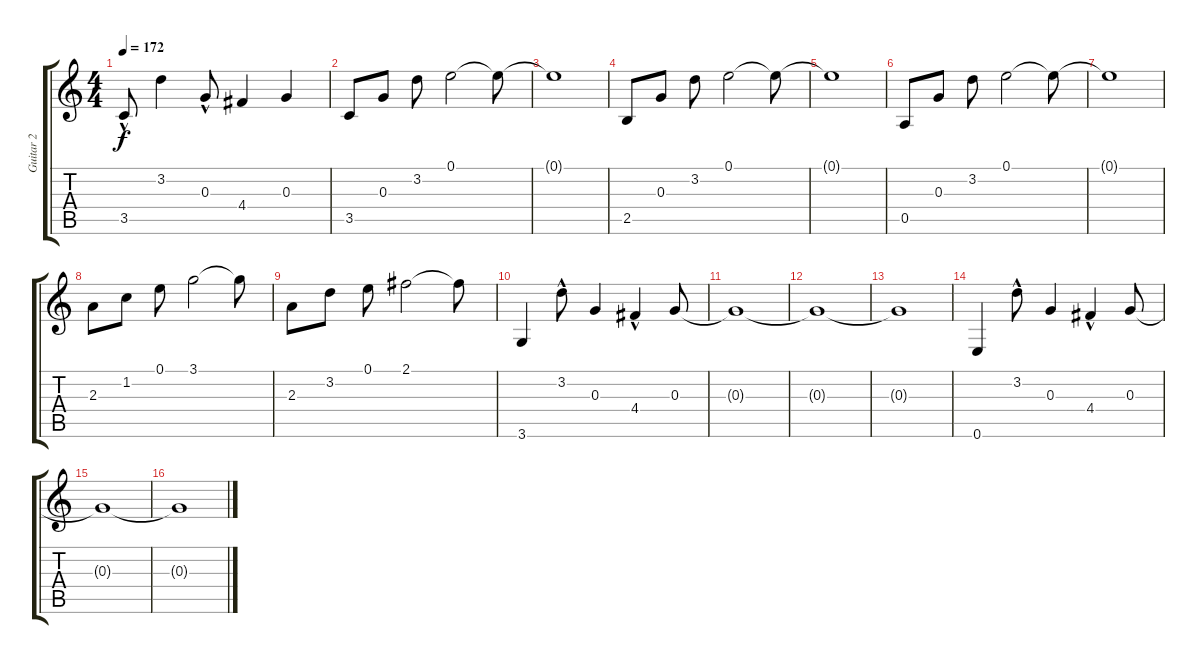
\track ("Guitar 2" "Guitar 2") {instrument acousticguitarsteel}
\staff {score tabs}
\tuning (E4 B3 G3 D3 A2 E2) {hide}
\ts (4 4)
\tempo 172
\clef g2
\ks c
3.5{hac t}.8{dy f} 3.2.4 0.3{hac}.8 4.4.4 0.3.4 |
3.5.8 0.3.8 3.2.8 0.1.2 0.1{t}.8 |
0.1{t}.1 |
2.5.8 0.3.8 3.2.8 0.1.2 0.1{t}.8 |
0.1{t}.1 |
0.5.8 0.3.8 3.2.8 0.1.2 0.1{t}.8 |
0.1{t}.1 |
2.3.8 1.2.8 0.1.8 3.1.2 3.1{t}.8 |
2.3.8 3.2.8 0.1.8 2.1.2 2.1{t}.8 |
3.6.4 3.2{hac}.8 0.3.4 4.4{hac}.4 0.3.8 |
0.3{t}.1 |
0.3{t}.1 |
0.3{t}.1 |
0.6.4 3.2{hac}.8 0.3.4 4.4{hac}.4 0.3.8 |
0.3{t}.1 |
0.3{t}.1
